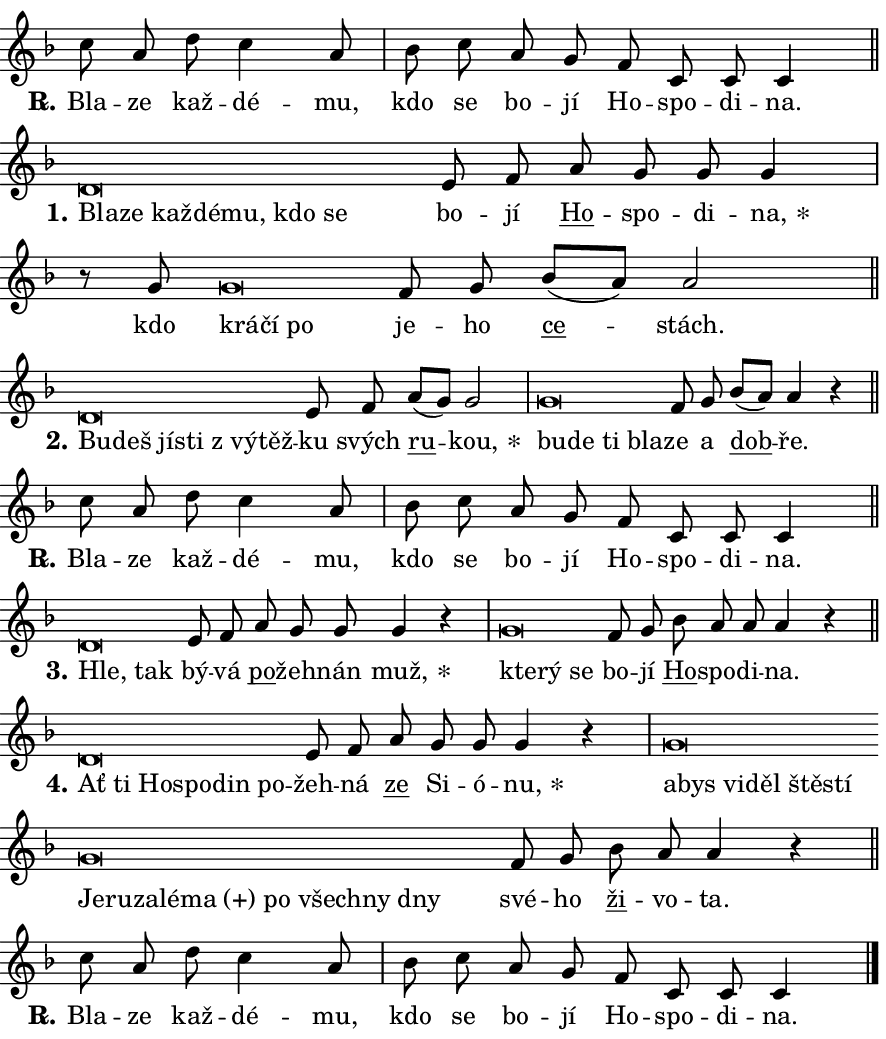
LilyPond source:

\version "2.24.0"
\header { tagline = "" }
\paper {
  indent = 0\cm
  top-margin = 0\cm
  right-margin = 0.13\cm % to fit lyric hyphens
  bottom-margin = 0\cm
  left-margin = 0\cm
  paper-width = 15\cm
  page-breaking = #ly:one-page-breaking
  system-system-spacing.basic-distance = #11
  score-system-spacing.basic-distance = #11
  ragged-last = ##f
}


%% Author: Thomas Morley
%% https://lists.gnu.org/archive/html/lilypond-user/2020-05/msg00002.html
#(define (line-position grob)
"Returns position of @var[grob} in current system:
   @code{'start}, if at first time-step
   @code{'end}, if at last time-step
   @code{'middle} otherwise
"
  (let* ((col (ly:item-get-column grob))
         (ln (ly:grob-object col 'left-neighbor))
         (rn (ly:grob-object col 'right-neighbor))
         (col-to-check-left (if (ly:grob? ln) ln col))
         (col-to-check-right (if (ly:grob? rn) rn col))
         (break-dir-left
           (and
             (ly:grob-property col-to-check-left 'non-musical #f)
             (ly:item-break-dir col-to-check-left)))
         (break-dir-right
           (and
             (ly:grob-property col-to-check-right 'non-musical #f)
             (ly:item-break-dir col-to-check-right))))
        (cond ((eqv? 1 break-dir-left) 'start)
              ((eqv? -1 break-dir-right) 'end)
              (else 'middle))))

#(define (tranparent-at-line-position vctor)
  (lambda (grob)
  "Relying on @code{line-position} select the relevant enry from @var{vctor}.
Used to determine transparency,"
    (case (line-position grob)
      ((end) (not (vector-ref vctor 0)))
      ((middle) (not (vector-ref vctor 1)))
      ((start) (not (vector-ref vctor 2))))))

noteHeadBreakVisibility =
#(define-music-function (break-visibility)(vector?)
"Makes @code{NoteHead}s transparent relying on @var{break-visibility}"
#{
  \override NoteHead.transparent =
    #(tranparent-at-line-position break-visibility)
#})

#(define delete-ledgers-for-transparent-note-heads
  (lambda (grob)
    "Reads whether a @code{NoteHead} is transparent.
If so this @code{NoteHead} is removed from @code{'note-heads} from
@var{grob}, which is supposed to be @code{LedgerLineSpanner}.
As a result ledgers are not printed for this @code{NoteHead}"
    (let* ((nhds-array (ly:grob-object grob 'note-heads))
           (nhds-list
             (if (ly:grob-array? nhds-array)
                 (ly:grob-array->list nhds-array)
                 '()))
           ;; Relies on the transparent-property being done before
           ;; Staff.LedgerLineSpanner.after-line-breaking is executed.
           ;; This is fragile ...
           (to-keep
             (remove
               (lambda (nhd)
                 (ly:grob-property nhd 'transparent #f))
               nhds-list)))
      ;; TODO find a better method to iterate over grob-arrays, similiar
      ;; to filter/remove etc for lists
      ;; For now rebuilt from scratch
      (set! (ly:grob-object grob 'note-heads)  '())
      (for-each
        (lambda (nhd)
          (ly:pointer-group-interface::add-grob grob 'note-heads nhd))
        to-keep))))

squashNotes = {
  \override NoteHead.X-extent = #'(-0.2 . 0.2)
  \override NoteHead.Y-extent = #'(-0.75 . 0)
  \override NoteHead.stencil =
    #(lambda (grob)
       (let ((pos (ly:grob-property grob 'staff-position)))
         (begin
           (if (< pos -7) (display "ERROR: Lower brevis then expected\n") (display ""))
           (if (<= pos -6) ly:text-interface::print ly:note-head::print))))
}
unSquashNotes = {
  \revert NoteHead.X-extent
  \revert NoteHead.Y-extent
  \revert NoteHead.stencil
}

hideNotes = \noteHeadBreakVisibility #begin-of-line-visible
unHideNotes = \noteHeadBreakVisibility #all-visible

% work-around for resetting accidentals
% https://lilypond.org/doc/v2.23/Documentation/notation/displaying-rhythms#unmetered-music
cadenzaMeasure = {
  \cadenzaOff
  \partial 1024 s1024
  \cadenzaOn
}

#(define-markup-command (accent layout props text) (markup?)
  "Underline accented syllable"
  (interpret-markup layout props
    #{\markup \override #'(offset . 4.3) \underline { #text }#}))

responsum = \markup \concat {
  "R" \hspace #-1.05 \path #0.1 #'((moveto 0 0.07) (lineto 0.9 0.8)) \hspace #0.05 "."
}

spaceSize = #0.6828661417322834 % exact space size for TeX Gyre Schola

\layout {
  \context {
    \Staff
    \remove "Time_signature_engraver"
    \override LedgerLineSpanner.after-line-breaking = #delete-ledgers-for-transparent-note-heads
  }
  \context {
    \Lyrics {
      \override LyricSpace.minimum-distance = \spaceSize
      \override LyricText.font-name = #"TeX Gyre Schola"
      \override LyricText.font-size = 1
      \override StanzaNumber.font-name = #"TeX Gyre Schola Bold"
      \override StanzaNumber.font-size = 1
    }
  }
  \context {
    \Score 
    \override NoteHead.text =
      #(lambda (grob) 
        (let ((pos (ly:grob-property grob 'staff-position)))
          #{\markup {
            \combine
              \halign #-0.55 \raise #(if (= pos -6) 0 0.5) \override #'(thickness . 2) \draw-line #'(3.2 . 0)
              \musicglyph "noteheads.sM1"
          }#}))
  }
}

% magnetic-lyrics.ily
%
%   written by
%     Jean Abou Samra <jean@abou-samra.fr>
%     Werner Lemberg <wl@gnu.org>
%
%   adapted by
%     Jiri Hon <jiri.hon@gmail.com>
%
% Version 2022-Apr-15

% https://www.mail-archive.com/lilypond-user@gnu.org/msg149350.html

#(define (Left_hyphen_pointer_engraver context)
   "Collect syllable-hyphen-syllable occurrences in lyrics and store
them in properties.  This engraver only looks to the left.  For
example, if the lyrics input is @code{foo -- bar}, it does the
following.

@itemize @bullet
@item
Set the @code{text} property of the @code{LyricHyphen} grob between
@q{foo} and @q{bar} to @code{foo}.

@item
Set the @code{left-hyphen} property of the @code{LyricText} grob with
text @q{foo} to the @code{LyricHyphen} grob between @q{foo} and
@q{bar}.
@end itemize

Use this auxiliary engraver in combination with the
@code{lyric-@/text::@/apply-@/magnetic-@/offset!} hook."
   (let ((hyphen #f)
         (text #f))
     (make-engraver
      (acknowledgers
       ((lyric-syllable-interface engraver grob source-engraver)
        (set! text grob)))
      (end-acknowledgers
       ((lyric-hyphen-interface engraver grob source-engraver)
        ;(when (not (grob::has-interface grob 'lyric-space-interface))
          (set! hyphen grob)));)
      ((stop-translation-timestep engraver)
       (when (and text hyphen)
         (ly:grob-set-object! text 'left-hyphen hyphen))
       (set! text #f)
       (set! hyphen #f)))))

#(define (lyric-text::apply-magnetic-offset! grob)
   "If the space between two syllables is less than the value in
property @code{LyricText@/.details@/.squash-threshold}, move the right
syllable to the left so that it gets concatenated with the left
syllable.

Use this function as a hook for
@code{LyricText@/.after-@/line-@/breaking} if the
@code{Left_@/hyphen_@/pointer_@/engraver} is active."
   (let ((hyphen (ly:grob-object grob 'left-hyphen #f)))
     (when hyphen
       (let ((left-text (ly:spanner-bound hyphen LEFT)))
         (when (grob::has-interface left-text 'lyric-syllable-interface)
           (let* ((common (ly:grob-common-refpoint grob left-text X))
                  (this-x-ext (ly:grob-extent grob common X))
                  (left-x-ext
                   (begin
                     ;; Trigger magnetism for left-text.
                     (ly:grob-property left-text 'after-line-breaking)
                     (ly:grob-extent left-text common X)))
                  ;; `delta` is the gap width between two syllables.
                  (delta (- (interval-start this-x-ext)
                            (interval-end left-x-ext)))
                  (details (ly:grob-property grob 'details))
                  (threshold (assoc-get 'squash-threshold details 0.2)))
             (when (< delta threshold)
               (let* (;; We have to manipulate the input text so that
                      ;; ligatures crossing syllable boundaries are not
                      ;; disabled.  For languages based on the Latin
                      ;; script this is essentially a beautification.
                      ;; However, for non-Western scripts it can be a
                      ;; necessity.
                      (lt (ly:grob-property left-text 'text))
                      (rt (ly:grob-property grob 'text))
                      (is-space (grob::has-interface hyphen 'lyric-space-interface))
                      (space (if is-space " " ""))
                      (extra-delta (if is-space spaceSize 0))
                      ;; Append new syllable.
                      (ltrt-space (if (and (string? lt) (string? rt))
                                (string-append lt space rt)
                                (make-concat-markup (list lt space rt))))
                      ;; Right-align `ltrt` to the right side.
                      (ltrt-space-markup (grob-interpret-markup
                               grob
                               (make-translate-markup
                                (cons (interval-length this-x-ext) 0)
                                (make-right-align-markup ltrt-space)))))
                 (begin
                   ;; Don't print `left-text`.
                   (ly:grob-set-property! left-text 'stencil #f)
                   ;; Set text and stencil (which holds all collected
                   ;; syllables so far) and shift it to the left.
                   (ly:grob-set-property! grob 'text ltrt-space)
                   (ly:grob-set-property! grob 'stencil ltrt-space-markup)
                   (ly:grob-translate-axis! grob (- (- delta extra-delta)) X))))))))))


#(define (lyric-hyphen::displace-bounds-first grob)
   ;; Make very sure this callback isn't triggered too early.
   (let ((left (ly:spanner-bound grob LEFT))
         (right (ly:spanner-bound grob RIGHT)))
     (ly:grob-property left 'after-line-breaking)
     (ly:grob-property right 'after-line-breaking)
     (ly:lyric-hyphen::print grob)))

squashThreshold = #0.4

\layout {
  \context {
    \Lyrics
    \consists #Left_hyphen_pointer_engraver
    \override LyricText.after-line-breaking =
      #lyric-text::apply-magnetic-offset!
    \override LyricHyphen.stencil = #lyric-hyphen::displace-bounds-first
    \override LyricText.details.squash-threshold = \squashThreshold
    \override LyricHyphen.minimum-distance = 0
    \override LyricHyphen.minimum-length = \squashThreshold
  }
}

squashText = \override LyricText.details.squash-threshold = 9999
unSquashText = \override LyricText.details.squash-threshold = \squashThreshold

leftText = \override LyricText.self-alignment-X = #LEFT
unLeftText = \revert LyricText.self-alignment-X

starOffset = #(lambda (grob) 
                (let ((x_offset (ly:self-alignment-interface::aligned-on-x-parent grob)))
                  (if (= x_offset 0) 0 (+ x_offset 1.2))))

star = #(define-music-function (syllable)(string?)
"Append star separator at the end of a syllable"
#{
  \once \override LyricText.X-offset = #starOffset
  \lyricmode { \markup {
    #syllable
    \override #'((font-name . "TeX Gyre Schola Bold")) \hspace #0.2 \lower #0.65 \larger "*"
  } }
#})

starAccent = #(define-music-function (syllable)(string?)
"Append star separator at the end of a syllable and make accent"
#{
  \once \override LyricText.X-offset = #starOffset
  \lyricmode { \markup {
    \accent #syllable
    \override #'((font-name . "TeX Gyre Schola Bold")) \hspace #0.2 \lower #0.65 \larger "*"
  } }
#})

breath = #(define-music-function (syllable)(string?)
"Append breathing indicator at the end of a syllable"
#{
  \lyricmode { \markup { #syllable "+" } }
#})

optionalBreath = #(define-music-function (syllable)(string?)
"Append optional breathing indicator at the end of a syllable"
#{
  \lyricmode { \markup { #syllable "(+)" } }
#})


\score {
    <<
        \new Voice = "melody" { \cadenzaOn \key f \major \relative { c''8 a d c4 a8 \cadenzaMeasure \bar "|" bes8 c \bar "" a g \bar "" f c c c4 \cadenzaMeasure \bar "||" \break } }
        \new Lyrics \lyricsto "melody" { \lyricmode { \set stanza = \responsum
Bla -- ze kaž -- dé -- mu, kdo se bo -- jí Ho -- spo -- di -- na. } }
    >>
    \layout {}
}

\score {
    <<
        \new Voice = "melody" { \cadenzaOn \key f \major \relative { \squashNotes d'\breve*1/16 \hideNotes \breve*1/16 \bar "" \breve*1/16 \bar "" \breve*1/16 \bar "" \breve*1/16 \bar "" \breve*1/16 \breve*1/16 \bar "" \unHideNotes \unSquashNotes e8 f \bar "" a g g g4 \cadenzaMeasure \bar "|" r8 g8 \squashNotes g\breve*1/16 \hideNotes \breve*1/16 \breve*1/16 \bar "" \unHideNotes \unSquashNotes f8 g \bar "" bes[( a)] a2 \cadenzaMeasure \bar "||" \break } }
        \new Lyrics \lyricsto "melody" { \lyricmode { \set stanza = "1."
\leftText Bla -- \squashText ze kaž -- dé -- mu, kdo se \unLeftText \unSquashText bo -- jí \markup \accent Ho -- spo -- di -- \star na, kdo \leftText krá -- \squashText čí po \unLeftText \unSquashText je -- ho \markup \accent ce -- stách. } }
    >>
    \layout {}
}

\score {
    <<
        \new Voice = "melody" { \cadenzaOn \key f \major \relative { \squashNotes d'\breve*1/16 \hideNotes \breve*1/16 \bar "" \breve*1/16 \bar "" \breve*1/16 \bar "" \breve*1/16 \breve*1/16 \bar "" \unHideNotes \unSquashNotes e8 f \bar "" a[( g)] g2 \cadenzaMeasure \bar "|" \squashNotes g\breve*1/16 \hideNotes \breve*1/16 \bar "" \breve*1/16 \breve*1/16 \bar "" \unHideNotes \unSquashNotes f8 g \bar "" bes[( a)] a4 r \cadenzaMeasure \bar "||" \break } }
        \new Lyrics \lyricsto "melody" { \lyricmode { \set stanza = "2."
\leftText Bu -- \squashText deš jí -- sti "z vý" -- těž -- \unLeftText \unSquashText ku svých \markup \accent ru -- \star kou, \leftText bu -- \squashText de ti bla -- \unLeftText \unSquashText ze a \markup \accent dob -- ře. } }
    >>
    \layout {}
}

\score {
    <<
        \new Voice = "melody" { \cadenzaOn \key f \major \relative { c''8 a d c4 a8 \cadenzaMeasure \bar "|" bes8 c \bar "" a g \bar "" f c c c4 \cadenzaMeasure \bar "||" \break } }
        \new Lyrics \lyricsto "melody" { \lyricmode { \set stanza = \responsum
Bla -- ze kaž -- dé -- mu, kdo se bo -- jí Ho -- spo -- di -- na. } }
    >>
    \layout {}
}

\score {
    <<
        \new Voice = "melody" { \cadenzaOn \key f \major \relative { \squashNotes d'\breve*1/16 \hideNotes \breve*1/16 \bar "" \unHideNotes \unSquashNotes e8 f \bar "" a g g g4 r \cadenzaMeasure \bar "|" \squashNotes g\breve*1/16 \hideNotes \breve*1/16 \breve*1/16 \bar "" \unHideNotes \unSquashNotes f8 g \bar "" bes a a a4 r \cadenzaMeasure \bar "||" \break } }
        \new Lyrics \lyricsto "melody" { \lyricmode { \set stanza = "3."
\leftText Hle, \squashText tak \unLeftText \unSquashText bý -- vá \markup \accent po -- žeh -- nán \star muž, \leftText kte -- \squashText rý se \unLeftText \unSquashText bo -- jí \markup \accent Ho -- spo -- di -- na. } }
    >>
    \layout {}
}

\score {
    <<
        \new Voice = "melody" { \cadenzaOn \key f \major \relative { \squashNotes d'\breve*1/16 \hideNotes \breve*1/16 \bar "" \breve*1/16 \bar "" \breve*1/16 \bar "" \breve*1/16 \breve*1/16 \bar "" \unHideNotes \unSquashNotes e8 f \bar "" a g g g4 r \cadenzaMeasure \bar "|" \squashNotes g\breve*1/16 \hideNotes \breve*1/16 \bar "" \breve*1/16 \bar "" \breve*1/16 \bar "" \breve*1/16 \bar "" \breve*1/16 \bar "" \breve*1/16 \bar "" \breve*1/16 \bar "" \breve*1/16 \bar "" \breve*1/16 \bar "" \breve*1/16 \bar "" \breve*1/16 \bar "" \breve*1/16 \bar "" \breve*1/16 \breve*1/16 \bar "" \unHideNotes \unSquashNotes f8 g \bar "" bes a a4 r \cadenzaMeasure \bar "||" \break } }
        \new Lyrics \lyricsto "melody" { \lyricmode { \set stanza = "4."
\leftText Ať \squashText ti Ho -- spo -- din po -- \unLeftText \unSquashText žeh -- ná \markup \accent ze Si -- ó -- \star nu, \leftText a -- \squashText bys vi -- děl ště -- stí Je -- ru -- za -- lé -- \optionalBreath ma po všech -- ny dny \unLeftText \unSquashText své -- ho \markup \accent ži -- vo -- ta. } }
    >>
    \layout {}
}

\score {
    <<
        \new Voice = "melody" { \cadenzaOn \key f \major \relative { c''8 a d c4 a8 \cadenzaMeasure \bar "|" bes8 c \bar "" a g \bar "" f c c c4 \cadenzaMeasure \bar "||" \break } \bar "|." }
        \new Lyrics \lyricsto "melody" { \lyricmode { \set stanza = \responsum
Bla -- ze kaž -- dé -- mu, kdo se bo -- jí Ho -- spo -- di -- na. } }
    >>
    \layout {}
}
